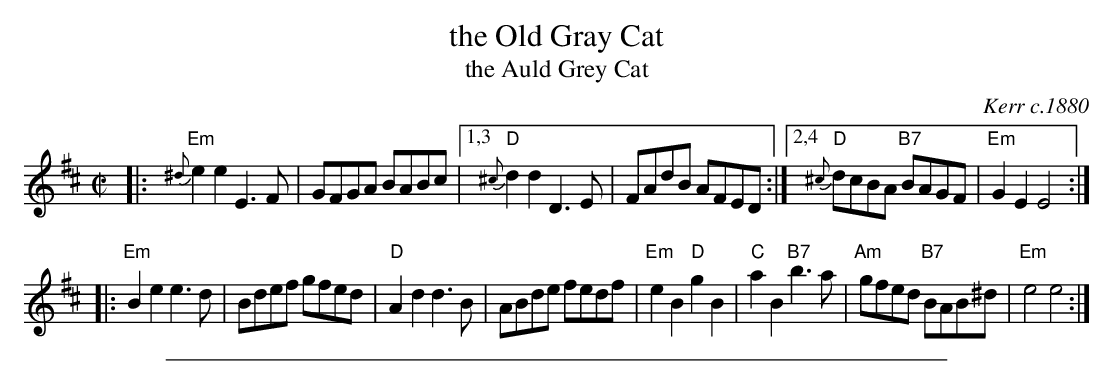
X:1
T: the Old Gray Cat
T: the Auld Grey Cat
O: Kerr c.1880
M: C|
L: 1/8
K: Edor
|:\
"Em"{^d}e2e2 E3F | GFGA BABc |\
[1,3 "D"{^c}d2d2 D3E | FAdB AFED :|\
[2,4 "D"{^c}dcBA "B7"BAGF | "Em"G2E2 E4 :|
|:\
"Em"B2e2 e3d  | Bdef gfed | "D"A2d2 d3B | ABde fedf |\
"Em"e2B2 "D"g2B2 | "C"a2B2 "B7"b3a | "Am"gfed "B7"BAB^d | "Em"e4 e4 :|
